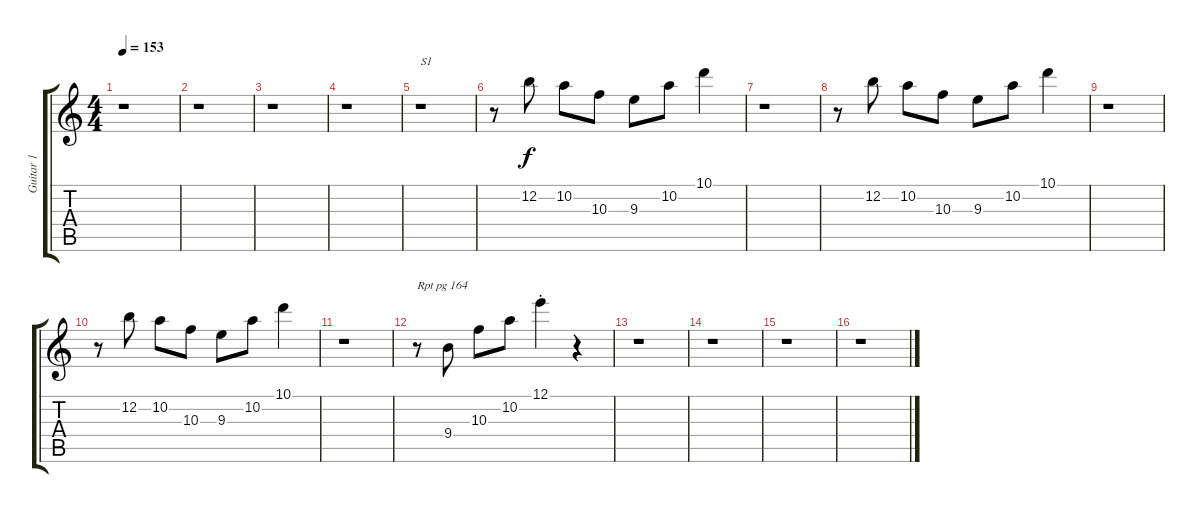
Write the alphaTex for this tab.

\track ("Guitar 1" "Guitar 1") {instrument distortionguitar}
\staff {score tabs}
\tuning (E4 B3 G3 D3 A2 E2) {hide}
\ts (4 4)
\tempo 153
\clef g2
\ks c
r.1{dy f} |
r.1 |
r.1 |
r.1 |
r.1{txt "S1"} |
r.8 12.2.8 10.2.8 10.3.8 9.3.8 10.2.8 10.1.4 |
r.1 |
r.8 12.2.8 10.2.8 10.3.8 9.3.8 10.2.8 10.1.4 |
r.1 |
r.8 12.2.8 10.2.8 10.3.8 9.3.8 10.2.8 10.1.4 |
r.1 |
r.8{txt "Rpt pg 164"} 9.4.8 10.3.8 10.2.8 12.1{st}.4 r.4 |
r.1 |
r.1 |
r.1 |
r.1
